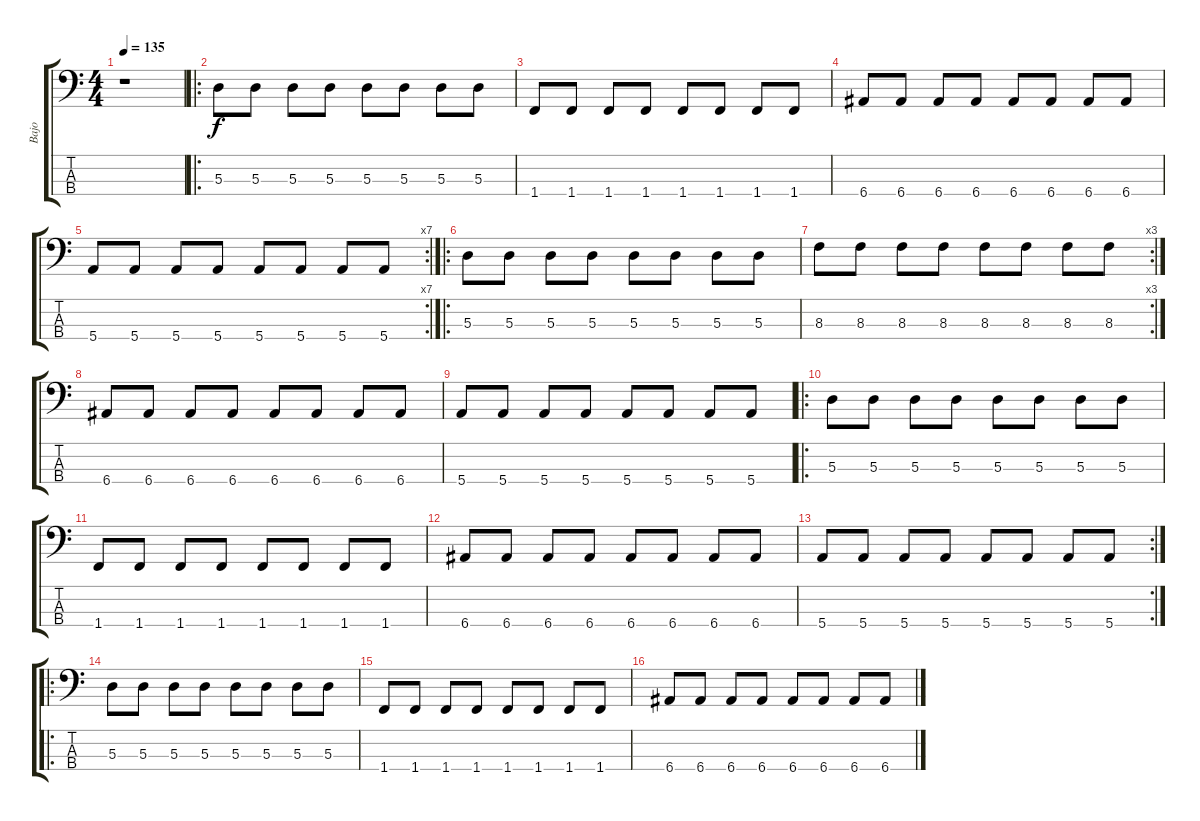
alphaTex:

\track ("Bajo" "Bajo") {instrument electricbassfinger}
\staff {score tabs}
\tuning (G2 D2 A1 E1) {hide}
\ts (4 4)
\tempo 135
\clef f4
\ks c
r.1{dy f instrument electricbassfinger} |
\ro
5.3.8 5.3.8 5.3.8 5.3.8 5.3.8 5.3.8 5.3.8 5.3.8 |
1.4.8 1.4.8 1.4.8 1.4.8 1.4.8 1.4.8 1.4.8 1.4.8 |
6.4.8 6.4.8 6.4.8 6.4.8 6.4.8 6.4.8 6.4.8 6.4.8 |
\rc 7
5.4.8 5.4.8 5.4.8 5.4.8 5.4.8 5.4.8 5.4.8 5.4.8 |
\ro
5.3.8 5.3.8 5.3.8 5.3.8 5.3.8 5.3.8 5.3.8 5.3.8 |
\rc 3
8.3.8 8.3.8 8.3.8 8.3.8 8.3.8 8.3.8 8.3.8 8.3.8 |
6.4.8 6.4.8 6.4.8 6.4.8 6.4.8 6.4.8 6.4.8 6.4.8 |
5.4.8 5.4.8 5.4.8 5.4.8 5.4.8 5.4.8 5.4.8 5.4.8 |
\ro
5.3.8 5.3.8 5.3.8 5.3.8 5.3.8 5.3.8 5.3.8 5.3.8 |
1.4.8 1.4.8 1.4.8 1.4.8 1.4.8 1.4.8 1.4.8 1.4.8 |
6.4.8 6.4.8 6.4.8 6.4.8 6.4.8 6.4.8 6.4.8 6.4.8 |
\rc 2
5.4.8 5.4.8 5.4.8 5.4.8 5.4.8 5.4.8 5.4.8 5.4.8 |
\ro
5.3.8 5.3.8 5.3.8 5.3.8 5.3.8 5.3.8 5.3.8 5.3.8 |
1.4.8 1.4.8 1.4.8 1.4.8 1.4.8 1.4.8 1.4.8 1.4.8 |
6.4.8 6.4.8 6.4.8 6.4.8 6.4.8 6.4.8 6.4.8 6.4.8
